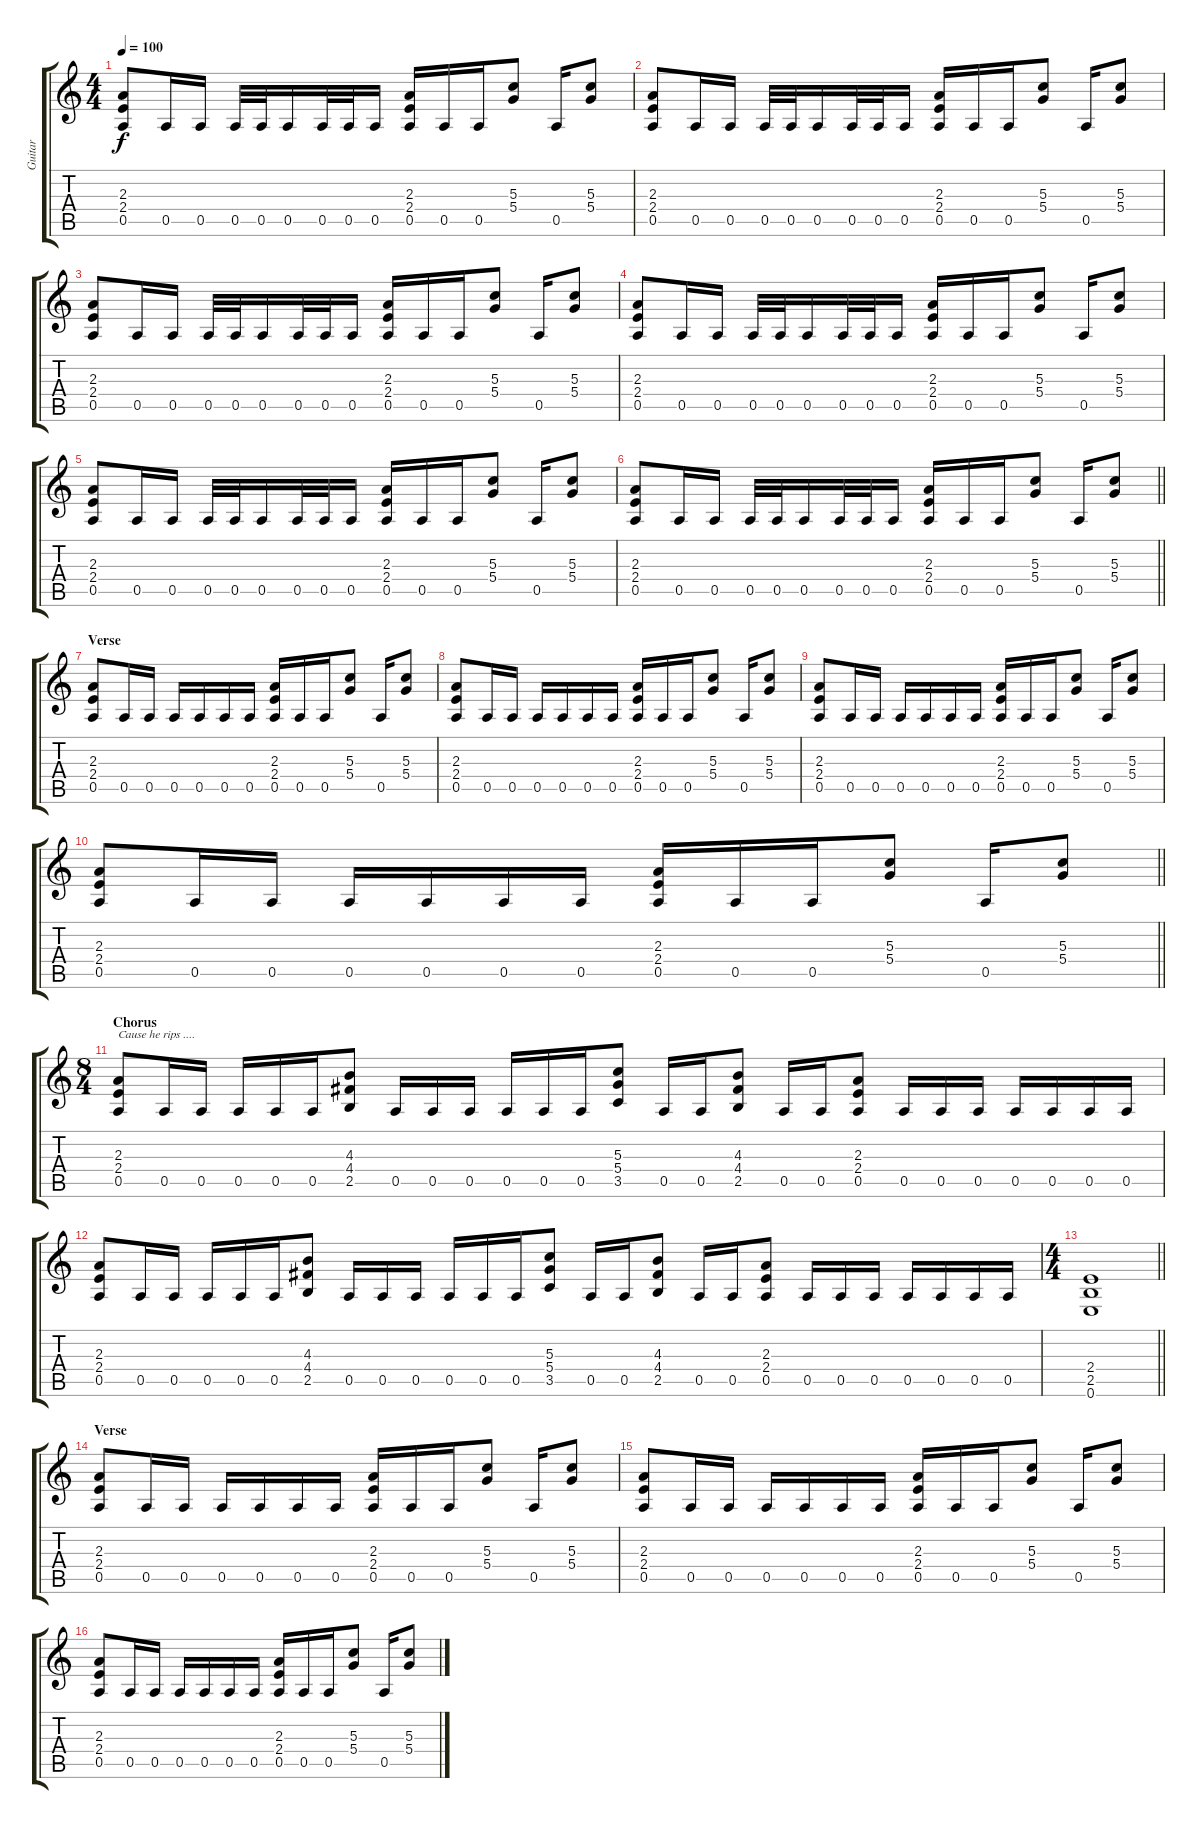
\track ("Guitar " "Guitar ") {instrument distortionguitar}
\staff {score tabs}
\tuning (E4 B3 G3 D3 A2 E2) {hide}
\ts (4 4)
\tempo 100
\clef g2
\ks c
(2.3 2.4 0.5).8{dy f} 0.5.16 0.5.16 0.5.32 0.5.32 0.5.16 0.5.32 0.5.32 0.5.16 (2.3 2.4 0.5).16 0.5.16 0.5.16 (5.3 5.4).8 0.5.16 (5.3 5.4).8 |
(2.3 2.4 0.5).8 0.5.16 0.5.16 0.5.32 0.5.32 0.5.16 0.5.32 0.5.32 0.5.16 (2.3 2.4 0.5).16 0.5.16 0.5.16 (5.3 5.4).8 0.5.16 (5.3 5.4).8 |
(2.3 2.4 0.5).8 0.5.16 0.5.16 0.5.32 0.5.32 0.5.16 0.5.32 0.5.32 0.5.16 (2.3 2.4 0.5).16 0.5.16 0.5.16 (5.3 5.4).8 0.5.16 (5.3 5.4).8 |
(2.3 2.4 0.5).8 0.5.16 0.5.16 0.5.32 0.5.32 0.5.16 0.5.32 0.5.32 0.5.16 (2.3 2.4 0.5).16 0.5.16 0.5.16 (5.3 5.4).8 0.5.16 (5.3 5.4).8 |
(2.3 2.4 0.5).8 0.5.16 0.5.16 0.5.32 0.5.32 0.5.16 0.5.32 0.5.32 0.5.16 (2.3 2.4 0.5).16 0.5.16 0.5.16 (5.3 5.4).8 0.5.16 (5.3 5.4).8 |
\barLineRight lightlight
(2.3 2.4 0.5).8 0.5.16 0.5.16 0.5.32 0.5.32 0.5.16 0.5.32 0.5.32 0.5.16 (2.3 2.4 0.5).16 0.5.16 0.5.16 (5.3 5.4).8 0.5.16 (5.3 5.4).8 |
\section ("" "Verse")
(2.3 2.4 0.5).8 0.5.16 0.5.16 0.5.16 0.5.16 0.5.16 0.5.16 (2.3 2.4 0.5).16 0.5.16 0.5.16 (5.3 5.4).8 0.5.16 (5.3 5.4).8 |
(2.3 2.4 0.5).8 0.5.16 0.5.16 0.5.16 0.5.16 0.5.16 0.5.16 (2.3 2.4 0.5).16 0.5.16 0.5.16 (5.3 5.4).8 0.5.16 (5.3 5.4).8 |
(2.3 2.4 0.5).8 0.5.16 0.5.16 0.5.16 0.5.16 0.5.16 0.5.16 (2.3 2.4 0.5).16 0.5.16 0.5.16 (5.3 5.4).8 0.5.16 (5.3 5.4).8 |
\barLineRight lightlight
(2.3 2.4 0.5).8 0.5.16 0.5.16 0.5.16 0.5.16 0.5.16 0.5.16 (2.3 2.4 0.5).16 0.5.16 0.5.16 (5.3 5.4).8 0.5.16 (5.3 5.4).8 |
\ts (8 4)
\section ("" "Chorus")
(2.3 2.4 0.5).8{txt "Cause he rips ...."} 0.5.16 0.5.16 0.5.16 0.5.16 0.5.16 (4.3 4.4 2.5).8 0.5.16 0.5.16 0.5.16 0.5.16 0.5.16 0.5.16 (5.3 5.4 3.5).8 0.5.16 0.5.16 (4.3 4.4 2.5).8 0.5.16 0.5.16 (2.3 2.4 0.5).8 0.5.16 0.5.16 0.5.16 0.5.16 0.5.16 0.5.16 0.5.16 |
(2.3 2.4 0.5).8 0.5.16 0.5.16 0.5.16 0.5.16 0.5.16 (4.3 4.4 2.5).8 0.5.16 0.5.16 0.5.16 0.5.16 0.5.16 0.5.16 (5.3 5.4 3.5).8 0.5.16 0.5.16 (4.3 4.4 2.5).8 0.5.16 0.5.16 (2.3 2.4 0.5).8 0.5.16 0.5.16 0.5.16 0.5.16 0.5.16 0.5.16 0.5.16 |
\ts (4 4)
\barLineRight lightlight
(2.4 2.5 0.6).1 |
\section ("" "Verse")
(2.3 2.4 0.5).8 0.5.16 0.5.16 0.5.16 0.5.16 0.5.16 0.5.16 (2.3 2.4 0.5).16 0.5.16 0.5.16 (5.3 5.4).8 0.5.16 (5.3 5.4).8 |
(2.3 2.4 0.5).8 0.5.16 0.5.16 0.5.16 0.5.16 0.5.16 0.5.16 (2.3 2.4 0.5).16 0.5.16 0.5.16 (5.3 5.4).8 0.5.16 (5.3 5.4).8 |
(2.3 2.4 0.5).8 0.5.16 0.5.16 0.5.16 0.5.16 0.5.16 0.5.16 (2.3 2.4 0.5).16 0.5.16 0.5.16 (5.3 5.4).8 0.5.16 (5.3 5.4).8
